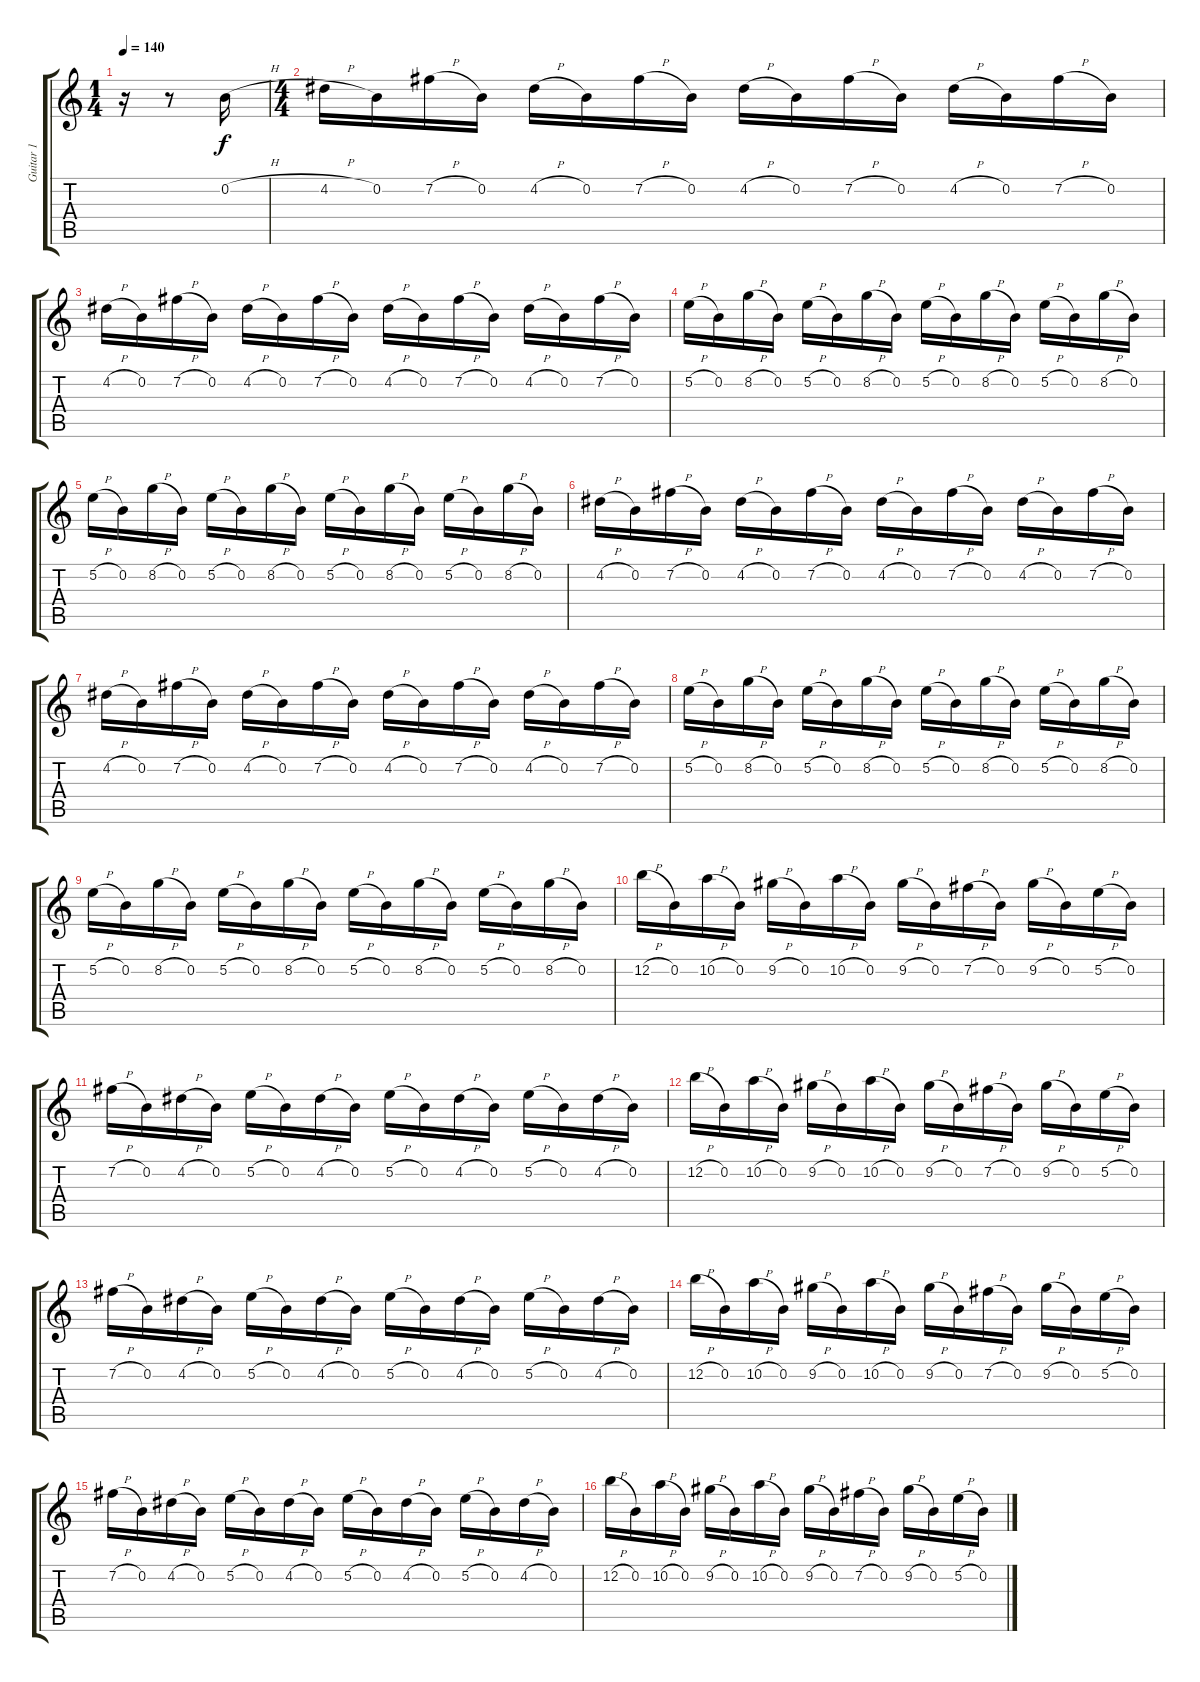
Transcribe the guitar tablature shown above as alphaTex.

\track ("Guitar 1" "Guitar 1") {instrument overdrivenguitar}
\staff {score tabs}
\tuning (E4 B3 G3 D3 A2 E2) {hide}
\ts (1 4)
\tempo 140
\clef g2
\ks c
r.16{dy f instrument overdrivenguitar} r.8 0.2{h}.16 |
\ts (4 4)
4.2{h}.16 0.2.16 7.2{h}.16 0.2.16 4.2{h}.16 0.2.16 7.2{h}.16 0.2.16 4.2{h}.16 0.2.16 7.2{h}.16 0.2.16 4.2{h}.16 0.2.16 7.2{h}.16 0.2.16 |
4.2{h}.16 0.2.16 7.2{h}.16 0.2.16 4.2{h}.16 0.2.16 7.2{h}.16 0.2.16 4.2{h}.16 0.2.16 7.2{h}.16 0.2.16 4.2{h}.16 0.2.16 7.2{h}.16 0.2.16 |
5.2{h}.16 0.2.16 8.2{h}.16 0.2.16 5.2{h}.16 0.2.16 8.2{h}.16 0.2.16 5.2{h}.16 0.2.16 8.2{h}.16 0.2.16 5.2{h}.16 0.2.16 8.2{h}.16 0.2.16 |
5.2{h}.16 0.2.16 8.2{h}.16 0.2.16 5.2{h}.16 0.2.16 8.2{h}.16 0.2.16 5.2{h}.16 0.2.16 8.2{h}.16 0.2.16 5.2{h}.16 0.2.16 8.2{h}.16 0.2.16 |
4.2{h}.16 0.2.16 7.2{h}.16 0.2.16 4.2{h}.16 0.2.16 7.2{h}.16 0.2.16 4.2{h}.16 0.2.16 7.2{h}.16 0.2.16 4.2{h}.16 0.2.16 7.2{h}.16 0.2.16 |
4.2{h}.16 0.2.16 7.2{h}.16 0.2.16 4.2{h}.16 0.2.16 7.2{h}.16 0.2.16 4.2{h}.16 0.2.16 7.2{h}.16 0.2.16 4.2{h}.16 0.2.16 7.2{h}.16 0.2.16 |
5.2{h}.16 0.2.16 8.2{h}.16 0.2.16 5.2{h}.16 0.2.16 8.2{h}.16 0.2.16 5.2{h}.16 0.2.16 8.2{h}.16 0.2.16 5.2{h}.16 0.2.16 8.2{h}.16 0.2.16 |
5.2{h}.16 0.2.16 8.2{h}.16 0.2.16 5.2{h}.16 0.2.16 8.2{h}.16 0.2.16 5.2{h}.16 0.2.16 8.2{h}.16 0.2.16 5.2{h}.16 0.2.16 8.2{h}.16 0.2.16 |
12.2{h}.16 0.2.16 10.2{h}.16 0.2.16 9.2{h}.16 0.2.16 10.2{h}.16 0.2.16 9.2{h}.16 0.2.16 7.2{h}.16 0.2.16 9.2{h}.16 0.2.16 5.2{h}.16 0.2.16 |
7.2{h}.16 0.2.16 4.2{h}.16 0.2.16 5.2{h}.16 0.2.16 4.2{h}.16 0.2.16 5.2{h}.16 0.2.16 4.2{h}.16 0.2.16 5.2{h}.16 0.2.16 4.2{h}.16 0.2.16 |
12.2{h}.16 0.2.16 10.2{h}.16 0.2.16 9.2{h}.16 0.2.16 10.2{h}.16 0.2.16 9.2{h}.16 0.2.16 7.2{h}.16 0.2.16 9.2{h}.16 0.2.16 5.2{h}.16 0.2.16 |
7.2{h}.16 0.2.16 4.2{h}.16 0.2.16 5.2{h}.16 0.2.16 4.2{h}.16 0.2.16 5.2{h}.16 0.2.16 4.2{h}.16 0.2.16 5.2{h}.16 0.2.16 4.2{h}.16 0.2.16 |
12.2{h}.16 0.2.16 10.2{h}.16 0.2.16 9.2{h}.16 0.2.16 10.2{h}.16 0.2.16 9.2{h}.16 0.2.16 7.2{h}.16 0.2.16 9.2{h}.16 0.2.16 5.2{h}.16 0.2.16 |
7.2{h}.16 0.2.16 4.2{h}.16 0.2.16 5.2{h}.16 0.2.16 4.2{h}.16 0.2.16 5.2{h}.16 0.2.16 4.2{h}.16 0.2.16 5.2{h}.16 0.2.16 4.2{h}.16 0.2.16 |
12.2{h}.16 0.2.16 10.2{h}.16 0.2.16 9.2{h}.16 0.2.16 10.2{h}.16 0.2.16 9.2{h}.16 0.2.16 7.2{h}.16 0.2.16 9.2{h}.16 0.2.16 5.2{h}.16 0.2.16
